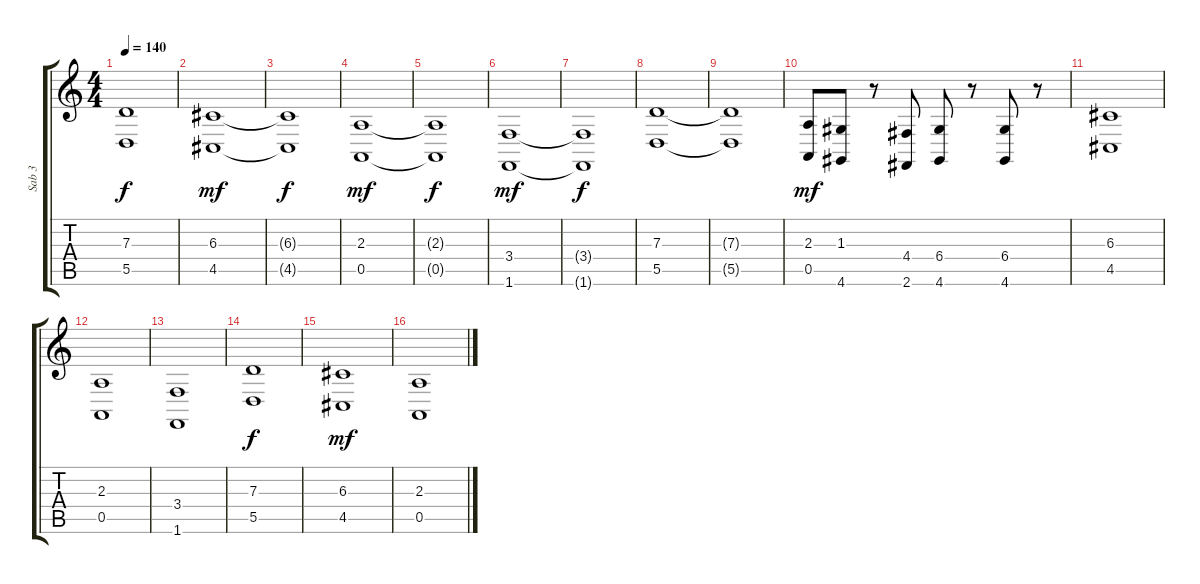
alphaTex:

\track ("Sab 3" "Sab 3") {instrument stringensemble2}
\staff {score tabs}
\tuning (E4 B3 G3 D3 A2 E2) {hide}
\ts (4 4)
\tempo 140
\clef g2
\ks c
(7.3{t} 5.5{t}).1{dy f} |
(6.3 4.5).1{dy mf} |
(6.3{t} 4.5{t}).1{dy f} |
(2.3 0.5).1{dy mf} |
(2.3{t} 0.5{t}).1{dy f} |
(3.4 1.6).1{dy mf} |
(3.4{t} 1.6{t}).1{dy f} |
(7.3 5.5).1 |
(7.3{t} 5.5{t}).1 |
(2.3 0.5).8{dy mf} (1.3 4.6).8 r.8 (4.4 2.6).8 (6.4 4.6).8 r.8 (6.4 4.6).8 r.8 |
(6.3 4.5).1 |
(2.3 0.5).1 |
(3.4 1.6).1 |
(7.3 5.5).1{dy f} |
(6.3 4.5).1{dy mf} |
(2.3 0.5).1
